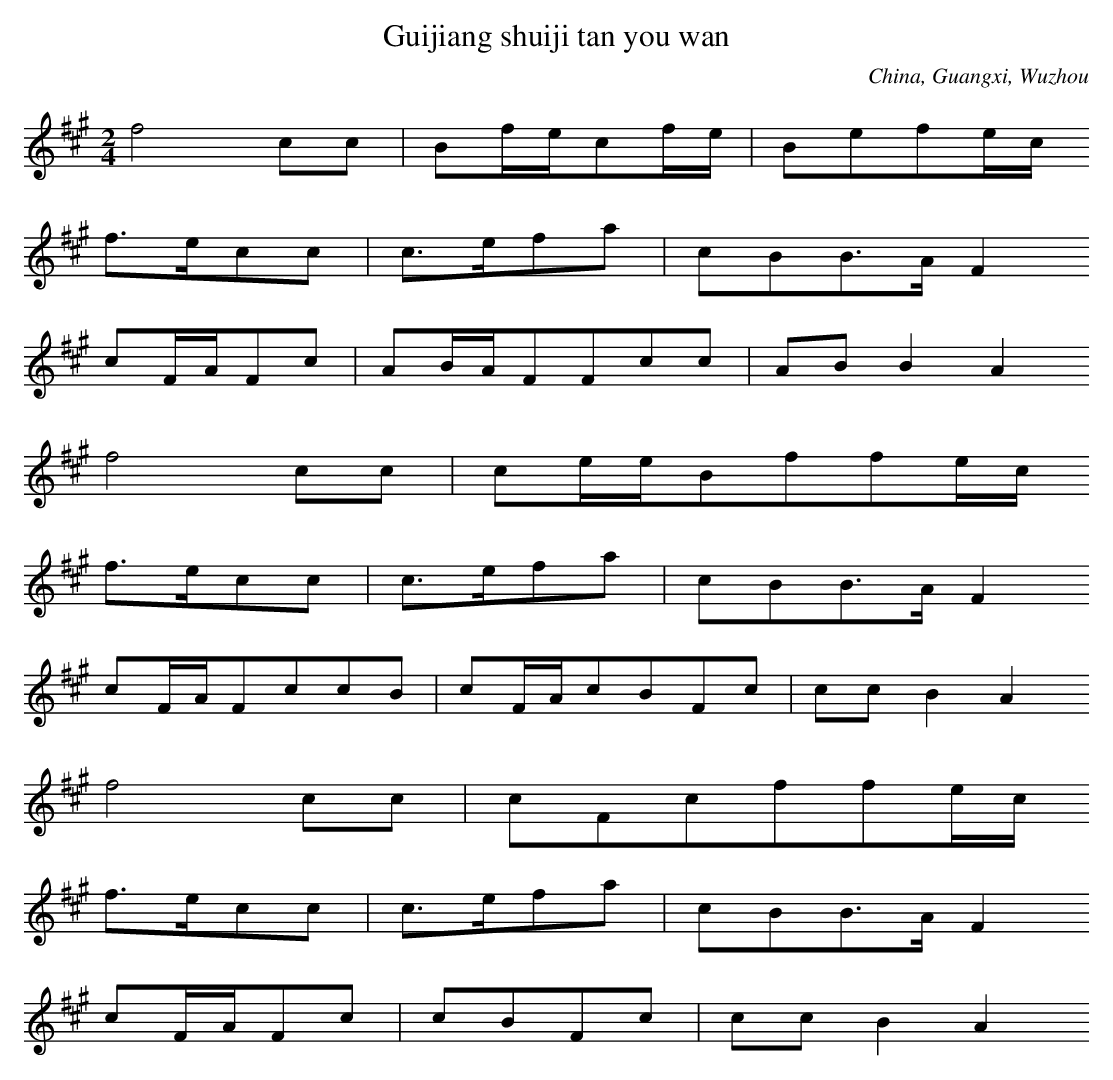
X:1
T: Guijiang shuiji tan you wan
O: China, Guangxi, Wuzhou
M: 2/4
L: 1/16
K: A
f8c2c2 | B2fec2fe | B2e2f2ec
f3ec2c2 | c3ef2a2 | c2B2B3AF4
c2FAF2c2 | A2BAF2F2c2c2 | A2B2B4A4
f8c2c2 | c2eeB2f2f2ec
f3ec2c2 | c3ef2a2 | c2B2B3AF4
c2FAF2c2c2B2 | c2FAc2B2F2c2 | c2c2B4A4
f8c2c2 | c2F2c2f2f2ec
f3ec2c2 | c3ef2a2 | c2B2B3AF4
c2FAF2c2 | c2B2F2c2 | c2c2B4A4
